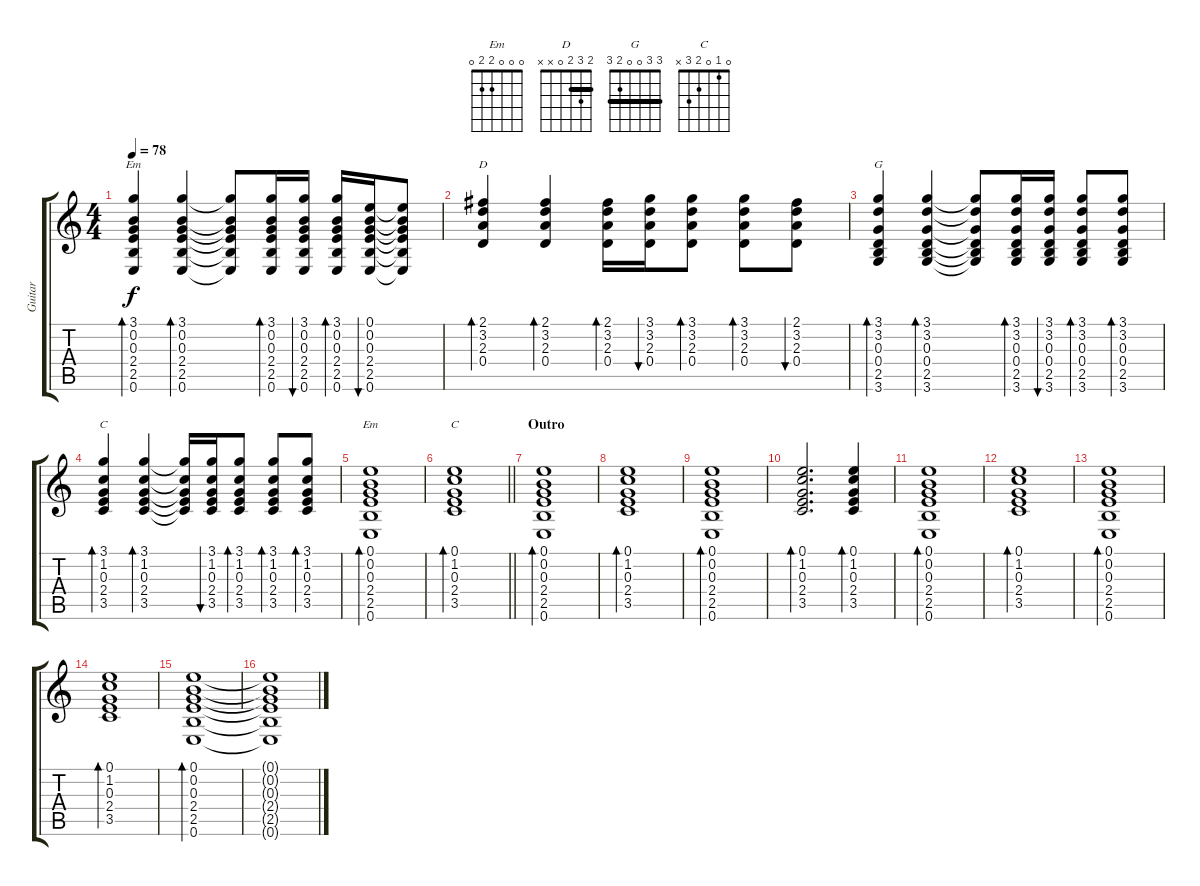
\track ("Guitar" "Guitar") {instrument acousticguitarsteel}
\staff {score tabs}
\tuning (E4 B3 G3 D3 A2 E2) {hide}
\chord ("Em" 3 0 0 2 2 0)
\chord ("D" 2 3 2 0 x x) {barre 2}
\chord ("G" 3 3 0 0 2 3) {barre 3}
\chord ("C" 3 1 0 2 3 x)
\chord ("Em" 0 0 0 2 2 0)
\chord ("C" 0 1 0 2 3 x)
\ts (4 4)
\tempo 78
\clef g2
\ks c
(3.1 0.2 0.3 2.4 2.5 0.6).4{bd 30 ch "Em" dy f} (3.1 0.2 0.3 2.4 2.5 0.6).4{bd 30} (3.1{t} 0.2{t} 0.3{t} 2.4{t} 2.5{t} 0.6{t}).8 (3.1 0.2 0.3 2.4 2.5 0.6).16{bd 30} (3.1 0.2 0.3 2.4 2.5 0.6).16{bu 30} (3.1 0.2 0.3 2.4 2.5 0.6).16{bd 30} (0.1 0.2 0.3 2.4 2.5 0.6).16{bu 30} (0.1{t} 0.2{t} 0.3{t} 2.4{t} 2.5{t} 0.6{t}).8 |
(2.1 3.2 2.3 0.4).4{bd 30 ch "D"} (2.1 3.2 2.3 0.4).4{bd 30} (2.1 3.2 2.3 0.4).16{bd 30} (3.1 3.2 2.3 0.4).16{bu 30} (3.1 3.2 2.3 0.4).8{bd 30} (3.1 3.2 2.3 0.4).8{bd 30} (2.1 3.2 2.3 0.4).8{bu 30} |
(3.1 3.2 0.3 0.4 2.5 3.6).4{bd 30 ch "G"} (3.1 3.2 0.3 0.4 2.5 3.6).4{bd 30} (3.1{t} 3.2{t} 0.3{t} 0.4{t} 2.5{t} 3.6{t}).8 (3.1 3.2 0.3 0.4 2.5 3.6).16{bd 30} (3.1 3.2 0.3 0.4 2.5 3.6).16{bu 30} (3.1 3.2 0.3 0.4 2.5 3.6).8{bd 30} (3.1 3.2 0.3 0.4 2.5 3.6).8{bd 30} |
(3.1 1.2 0.3 2.4 3.5).4{bd 30 ch "C"} (3.1 1.2 0.3 2.4 3.5).4{bd 30} (3.1{t} 1.2{t} 0.3{t} 2.4{t} 3.5{t}).16 (3.1 1.2 0.3 2.4 3.5).16{bu 30} (3.1 1.2 0.3 2.4 3.5).8{bd 30} (3.1 1.2 0.3 2.4 3.5).8{bd 30} (3.1 1.2 0.3 2.4 3.5).8{bd 30} |
(0.1 0.2 0.3 2.4 2.5 0.6).1{bd 30 ch "Em"} |
\barLineRight lightlight
(0.1 1.2 0.3 2.4 3.5).1{bd 30 ch "C"} |
\section ("" "Outro")
(0.1 0.2 0.3 2.4 2.5 0.6).1{bd 30} |
(0.1 1.2 0.3 2.4 3.5).1{bd 30} |
(0.1 0.2 0.3 2.4 2.5 0.6).1{bd 30} |
(0.1 1.2 0.3 2.4 3.5).2{d bd 30} (0.1 1.2 0.3 2.4 3.5).4{bd 30} |
(0.1 0.2 0.3 2.4 2.5 0.6).1{bd 30} |
(0.1 1.2 0.3 2.4 3.5).1{bd 30} |
(0.1 0.2 0.3 2.4 2.5 0.6).1{bd 30} |
(0.1 1.2 0.3 2.4 3.5).1{bd 30} |
(0.1 0.2 0.3 2.4 2.5 0.6).1{bd 120} |
(0.1{t} 0.2{t} 0.3{t} 2.4{t} 2.5{t} 0.6{t}).1
